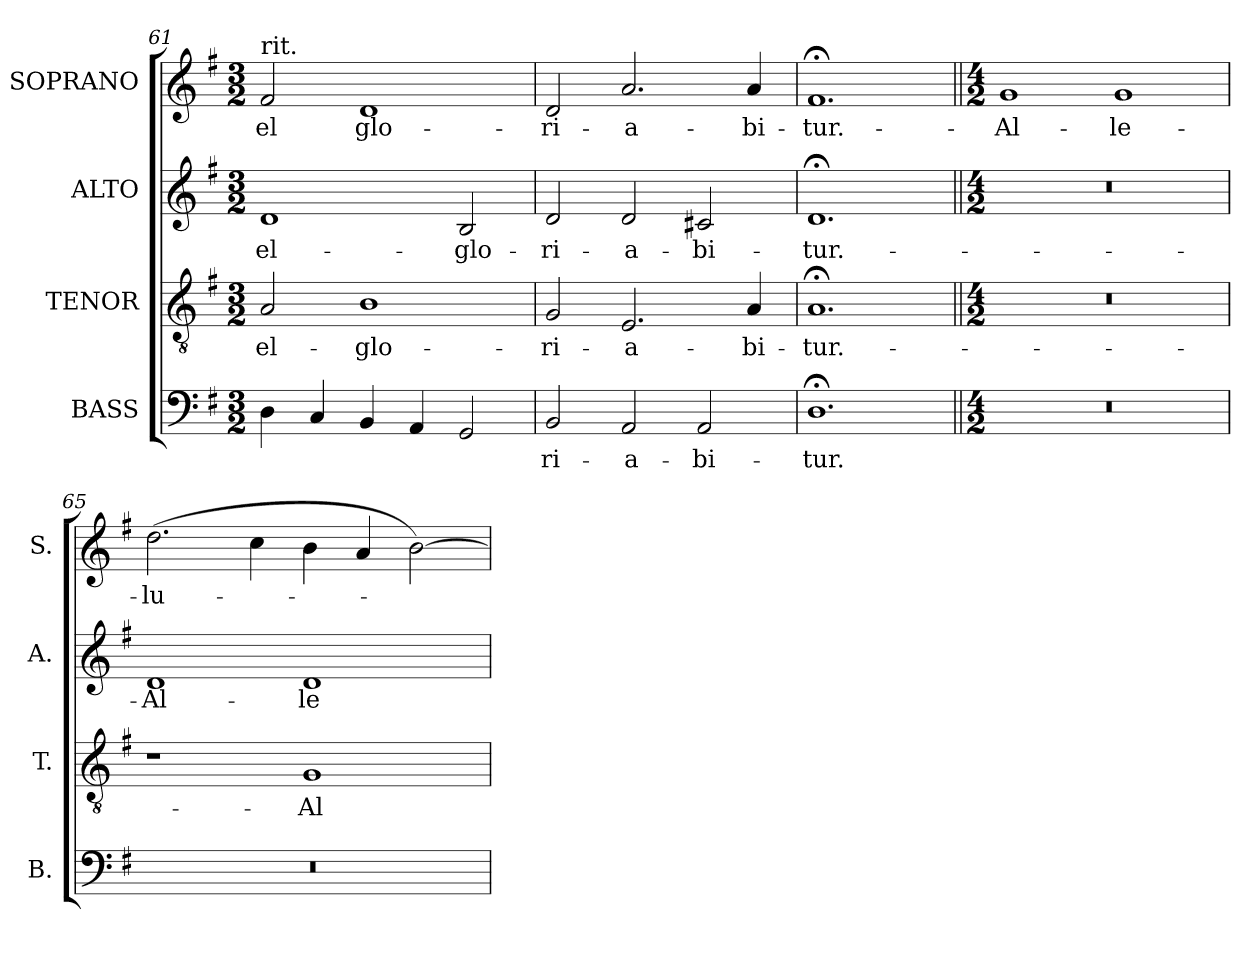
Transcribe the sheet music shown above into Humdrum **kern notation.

**kern	**text	**kern	**text	**kern	**text	**kern	**text
*part4	*part4	*part3	*part3	*part2	*part2	*part1	*part1
*staff4	*staff4	*staff3	*staff3	*staff2	*staff2	*staff1	*staff1
*I"BASS	*	*I"TENOR	*	*I"ALTO	*	*I"SOPRANO	*
*I'B.	*	*I'T.	*	*I'A.	*	*I'S.	*
*clefF4	*	*clefGv2	*	*clefG2	*	*clefG2	*
*	*	*ITrd7c12	*	*	*	*	*
*k[f#]	*	*k[f#]	*	*k[f#]	*	*k[f#]	*
*G:	*	*G:	*	*G:	*	*G:	*
*M3/2	*	*M3/2	*	*M3/2	*	*M3/2	*
=61	=61	=61	=61	=61	=61	=61	=61
!	!	!	!LO:LY:b:color=#000000	!	!	!	!
!	!	!	!	!	!LO:LY:b:color=#000000	!	!
!	!	!	!	!	!	!LO:TX:t=rit.	!
!	!	!	!	!	!	!	!LO:LY:b:color=#000000
4Di\	.	2AAi/	-el-	1di	-el-	2f#i/	-el
4Ci/	.	.	.	.	.	.	.
!	!	!	!LO:LY:b:color=#000000	!	!	!	!
!	!	!	!	!	!	!	!LO:LY:b:color=#000000
4BBi/	.	1BBi	-glo-	.	.	1di	glo-
4AAi/	.	.	.	.	.	.	.
!	!	!	!	!	!LO:LY:b:color=#000000	!	!
2GGi/	.	.	.	2Bi/	-glo-	.	.
=62	=62	=62	=62	=62	=62	=62	=62
!	!LO:LY:b:color=#000000	!	!	!	!	!	!
!	!	!	!LO:LY:b:color=#000000	!	!	!	!
!	!	!	!	!	!LO:LY:b:color=#000000	!	!
!	!	!	!	!	!	!	!LO:LY:b:color=#000000
2BBi/	-ri-	2GGi/	-ri-	2di/	-ri-	2di/	-ri-
!	!LO:LY:b:color=#000000	!	!	!	!	!	!
!	!	!	!LO:LY:b:color=#000000	!	!	!	!
!	!	!	!	!	!LO:LY:b:color=#000000	!	!
!	!	!	!	!	!	!	!LO:LY:b:color=#000000
2AAi/	-a-	2.EEi/	-a-	2di/	-a-	2.ai/	-a-
!	!LO:LY:b:color=#000000	!	!	!	!	!	!
!	!	!	!	!	!LO:LY:b:color=#000000	!	!
2AAi/	-bi-	.	.	2c#Xi/	-bi-	.	.
!	!	!	!LO:LY:b:color=#000000	!	!	!	!
!	!	!	!	!	!	!	!LO:LY:b:color=#000000
.	.	4AAi/	-bi-	.	.	4ai/	-bi-
=63	=63	=63	=63	=63	=63	=63	=63
!	!LO:LY:b:color=#000000	!	!	!	!	!	!
!	!	!	!LO:LY:b:color=#000000	!	!	!	!
!	!	!	!	!	!LO:LY:b:color=#000000	!	!
!	!	!	!	!	!	!	!LO:LY:b:color=#000000
1.D;i	-tur.-	1.AA;i	-tur.-	1.d;i	-tur.-	1.f#;i	-tur.-
=64||	=64||	=64||	=64||	=64||	=64||	=64||	=64||
*M4/2	*	*M4/2	*	*M4/2	*	*M4/2	*
!LO:N:vis=1	!	!LO:N:vis=1	!	!LO:N:vis=1	!	!	!
*	*	*	*	*	*	*MM224	*
!	!	!	!	!	!	!	!LO:LY:b:color=#000000
0r	.	0r	.	0r	.	1gi	-Al-
!	!	!	!	!	!	!	!LO:LY:b:color=#000000
.	.	.	.	.	.	1gi	-le-
=65	=65	=65	=65	=65	=65	=65	=65
!LO:N:vis=1	!	!	!	!	!	!	!
!	!	!	!	!	!LO:LY:b:color=#000000	!	!
!	!	!	!	!	!	!	!LO:LY:b:color=#000000
0r	.	1r	.	1di	-Al-	(2.ddi\	-lu-
.	.	.	.	.	.	4cci\	.
!	!	!	!LO:LY:b:color=#000000	!	!	!	!
!	!	!	!	!	!LO:LY:b:color=#000000	!	!
.	.	1GGi	-Al-	1di	-le-	4bi\	.
.	.	.	.	.	.	4ai/	.
.	.	.	.	.	.	[2bi\)	.
=	=	=	=	=	=	=	=
*-	*-	*-	*-	*-	*-	*-	*-
